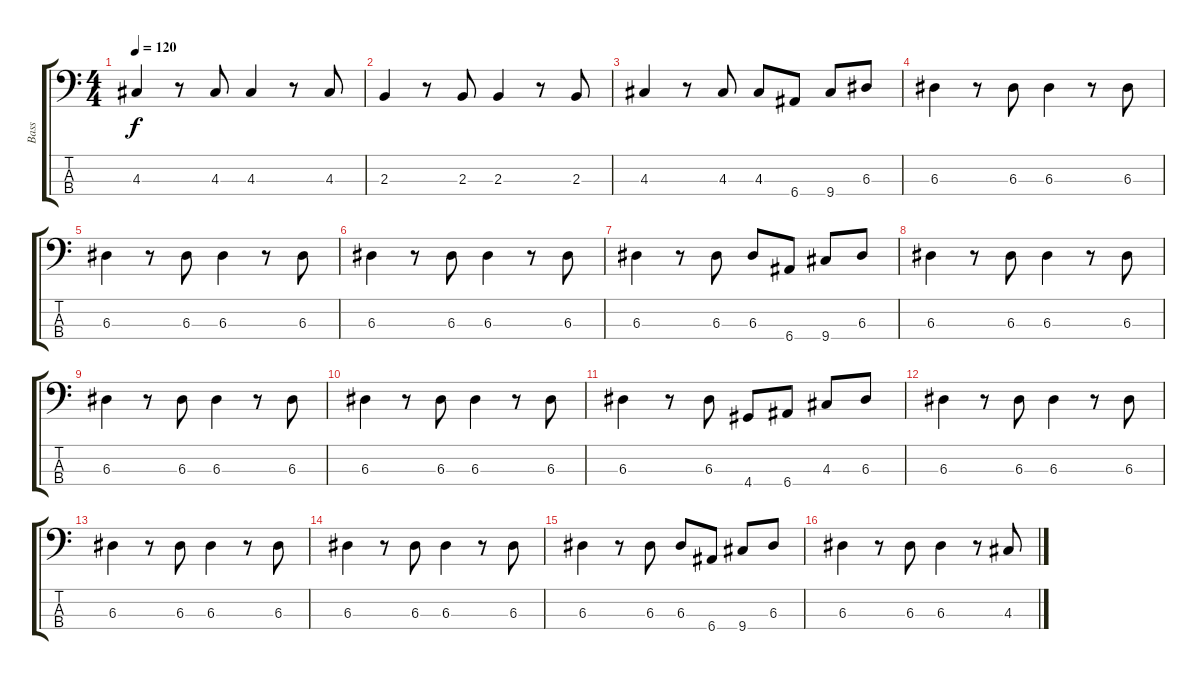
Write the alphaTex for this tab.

\track ("Bass" "Bass") {instrument electricbassfinger}
\staff {score tabs}
\tuning (G2 D2 A1 E1) {hide}
\ts (4 4)
\tempo 120
\clef f4
\ks c
4.3.4{dy f} r.8 4.3.8 4.3.4 r.8 4.3.8 |
2.3.4 r.8 2.3.8 2.3.4 r.8 2.3.8 |
4.3.4 r.8 4.3.8 4.3.8 6.4.8 9.4.8 6.3.8 |
6.3.4 r.8 6.3.8 6.3.4 r.8 6.3.8 |
6.3.4 r.8 6.3.8 6.3.4 r.8 6.3.8 |
6.3.4 r.8 6.3.8 6.3.4 r.8 6.3.8 |
6.3.4 r.8 6.3.8 6.3.8 6.4.8 9.4.8 6.3.8 |
6.3.4 r.8 6.3.8 6.3.4 r.8 6.3.8 |
6.3.4 r.8 6.3.8 6.3.4 r.8 6.3.8 |
6.3.4 r.8 6.3.8 6.3.4 r.8 6.3.8 |
6.3.4 r.8 6.3.8 4.4.8 6.4.8 4.3.8 6.3.8 |
6.3.4 r.8 6.3.8 6.3.4 r.8 6.3.8 |
6.3.4 r.8 6.3.8 6.3.4 r.8 6.3.8 |
6.3.4 r.8 6.3.8 6.3.4 r.8 6.3.8 |
6.3.4 r.8 6.3.8 6.3.8 6.4.8 9.4.8 6.3.8 |
6.3.4 r.8 6.3.8 6.3.4 r.8 4.3.8
